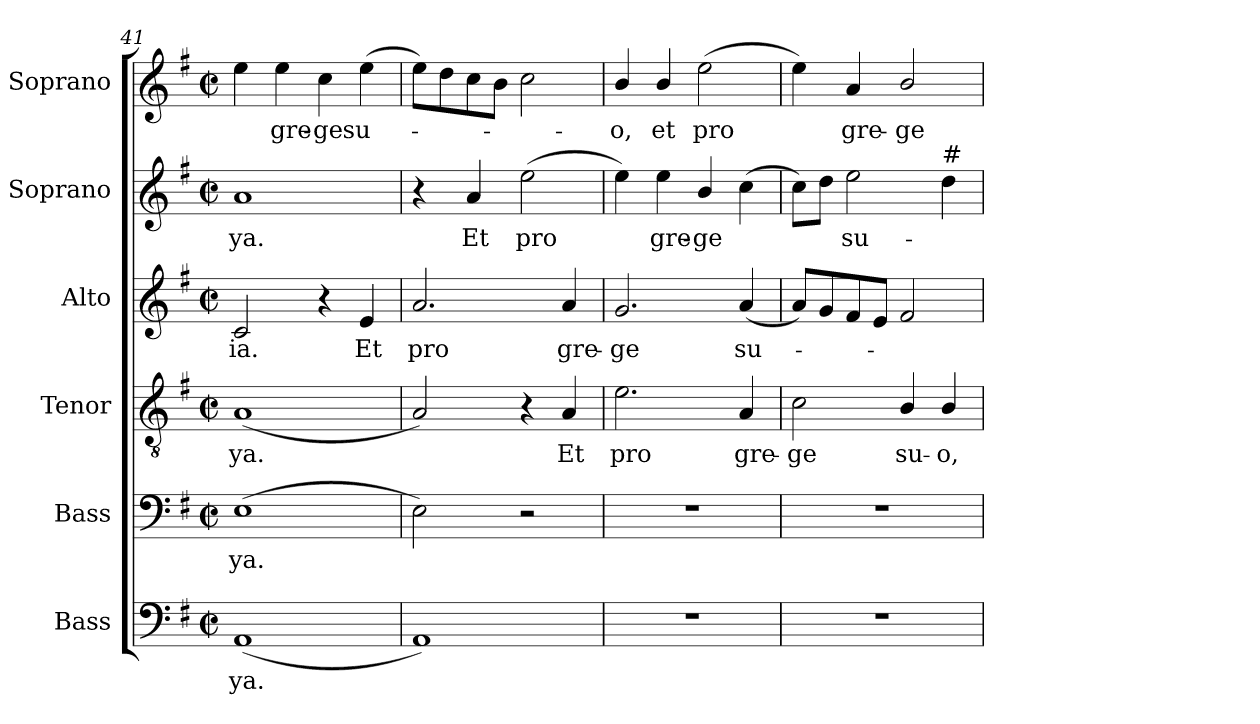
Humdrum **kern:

**kern	**text	**kern	**text	**kern	**text	**kern	**text	**kern	**text	**kern	**text
*part6	*part6	*part5	*part5	*part4	*part4	*part3	*part3	*part2	*part2	*part1	*part1
*staff6	*staff6	*staff5	*staff5	*staff4	*staff4	*staff3	*staff3	*staff2	*staff2	*staff1	*staff1
*I"Bass	*	*I"Bass	*	*I"Tenor	*	*I"Alto	*	*I"Soprano	*	*I"Soprano	*
*I'B.	*	*I'B.	*	*I'T.	*	*I'A.	*	*I'S.	*	*I'S.	*
*clefF4	*	*clefF4	*	*clefGv2	*	*clefG2	*	*clefG2	*	*clefG2	*
*	*	*	*	*ITrd7c12	*	*	*	*	*	*	*
*k[f#]	*	*k[f#]	*	*k[f#]	*	*k[f#]	*	*k[f#]	*	*k[f#]	*
*G:	*	*G:	*	*G:	*	*G:	*	*G:	*	*G:	*
*M2/2	*	*M2/2	*	*M2/2	*	*M2/2	*	*M2/2	*	*M2/2	*
*met(c|)	*	*met(c|)	*	*met(c|)	*	*met(c|)	*	*met(c|)	*	*met(c|)	*
=41	=41	=41	=41	=41	=41	=41	=41	=41	=41	=41	=41
!	!LO:LY:b:color=#000000	!	!	!	!	!	!	!	!	!	!
!	!	!	!LO:LY:b:color=#000000	!	!	!	!	!	!	!	!
!	!	!	!	!	!LO:LY:b:color=#000000	!	!	!	!	!	!
!	!	!	!	!	!	!	!LO:LY:b:color=#000000	!	!	!	!
!	!	!	!	!	!	!	!	!	!LO:LY:b:color=#000000	!	!
(1AAi	-ya.	(1Ei	-ya.	(1AAi	-ya.	2ci/	-ia.	1ai	-ya.	4eei\	.
!	!	!	!	!	!	!	!	!	!	!	!LO:LY:b:color=#000000
.	.	.	.	.	.	.	.	.	.	4eei\	gre-
!	!	!	!	!	!	!	!	!	!	!	!LO:LY:b:color=#000000
.	.	.	.	.	.	4r	.	.	.	4cci\	-ge
!	!	!	!	!	!	!	!LO:LY:b:color=#000000	!	!	!	!
!	!	!	!	!	!	!	!	!	!	!	!LO:LY:b:color=#000000
.	.	.	.	.	.	4ei/	Et	.	.	(4eei\	su-
=42	=42	=42	=42	=42	=42	=42	=42	=42	=42	=42	=42
!	!	!	!	!	!	!	!LO:LY:b:color=#000000	!	!	!	!
1AAi)	.	2Ei\)	.	2AAi/)	.	2.ai/	pro	4r	.	8eei\L)	.
.	.	.	.	.	.	.	.	.	.	8ddi\	.
!	!	!	!	!	!	!	!	!	!LO:LY:b:color=#000000	!	!
.	.	.	.	.	.	.	.	4ai/	Et	8cci\	.
.	.	.	.	.	.	.	.	.	.	8bi\J	.
!	!	!	!	!	!	!	!	!	!LO:LY:b:color=#000000	!	!
.	.	2r	.	4r	.	.	.	(2eei\	pro	2cci\	.
!	!	!	!	!	!LO:LY:b:color=#000000	!	!	!	!	!	!
!	!	!	!	!	!	!	!LO:LY:b:color=#000000	!	!	!	!
.	.	.	.	4AAi/	Et	4ai/	gre-	.	.	.	.
=43	=43	=43	=43	=43	=43	=43	=43	=43	=43	=43	=43
!	!	!	!	!	!LO:LY:b:color=#000000	!	!	!	!	!	!
!	!	!	!	!	!	!	!LO:LY:b:color=#000000	!	!	!	!
!	!	!	!	!	!	!	!	!	!	!	!LO:LY:b:color=#000000
1r	.	1r	.	2.Ei\	pro	2.gi/	-ge	4eei\)	.	4bi/	-o,
!	!	!	!	!	!	!	!	!	!LO:LY:b:color=#000000	!	!
!	!	!	!	!	!	!	!	!	!	!	!LO:LY:b:color=#000000
.	.	.	.	.	.	.	.	4eei\	gre-	4bi/	et
!	!	!	!	!	!	!	!	!	!LO:LY:b:color=#000000	!	!
!	!	!	!	!	!	!	!	!	!	!	!LO:LY:b:color=#000000
.	.	.	.	.	.	.	.	4bi/	-ge	(2eei\	pro
!	!	!	!	!	!LO:LY:b:color=#000000	!	!	!	!	!	!
!	!	!	!	!	!	!	!LO:LY:b:color=#000000	!	!	!	!
.	.	.	.	4AAi/	gre-	(4ai/	su-	(4cci\	.	.	.
=44	=44	=44	=44	=44	=44	=44	=44	=44	=44	=44	=44
!	!	!	!	!	!LO:LY:b:color=#000000	!	!	!	!	!	!
1r	.	1r	.	2Ci\	-ge	8ai/L)	.	8cci\L)	.	4eei\)	.
.	.	.	.	.	.	8gi/	.	8ddi\J	.	.	.
!	!	!	!	!	!	!	!	!	!LO:LY:b:color=#000000	!	!
!	!	!	!	!	!	!	!	!	!	!	!LO:LY:b:color=#000000
.	.	.	.	.	.	8f#i/	.	2eei\	su-	4ai/	gre-
.	.	.	.	.	.	8ei/J	.	.	.	.	.
!	!	!	!	!	!LO:LY:b:color=#000000	!	!	!	!	!	!
!	!	!	!	!	!	!	!	!	!	!	!LO:LY:b:color=#000000
.	.	.	.	4BBi/	su-	2f#i/	.	.	.	2bi/	-ge
!	!	!	!	!	!	!	!	!LO:TX:a:t=#	!	!	!
!	!	!	!	!	!LO:LY:b:color=#000000	!	!	!	!	!	!
.	.	.	.	4BBi/	-o,	.	.	4ddi\	.	.	.
=	=	=	=	=	=	=	=	=	=	=	=
*-	*-	*-	*-	*-	*-	*-	*-	*-	*-	*-	*-
